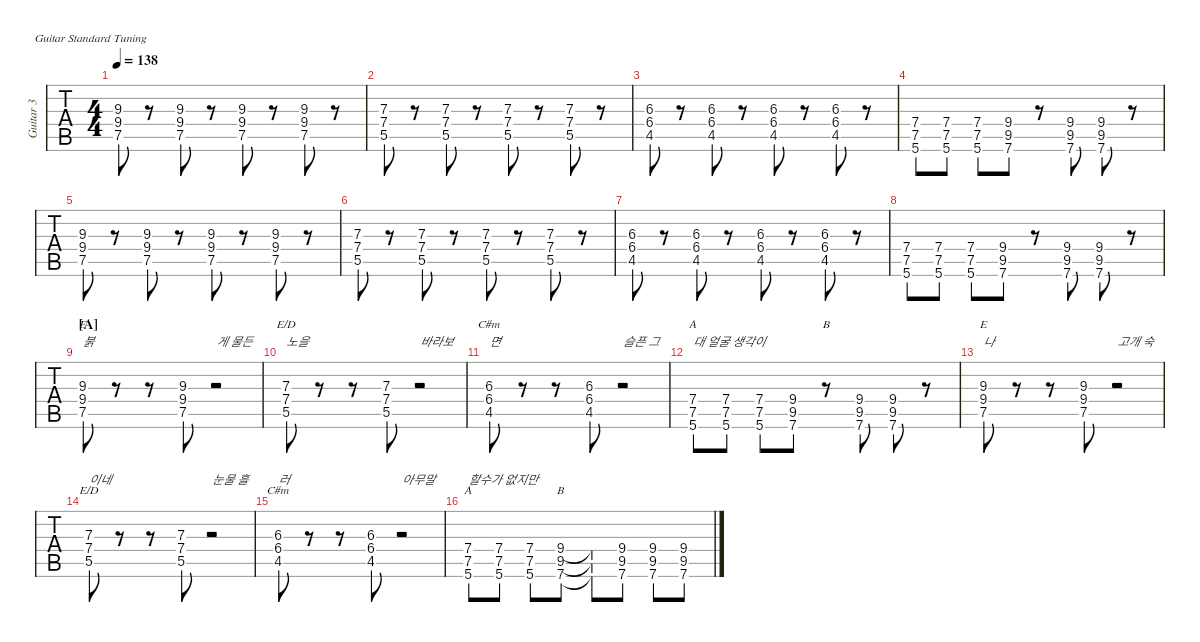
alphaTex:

\defaultSystemsLayout 4
\hideDynamics
\bracketExtendMode nobrackets
\track ("Guitar 3" "Guitar 3") {defaultSystemsLayout 4 instrument distortionguitar}
\staff {tabs}
\tuning (E4 B3 G3 D3 A2 E2)
\chord ("E" x x 9 9 7 x) {firstfret 7 showdiagram false showfingering false}
\chord ("E/D" x x 7 7 5 x) {firstfret 5 showdiagram false showfingering false}
\chord ("C#m" x x 6 6 4 x) {firstfret 4 showdiagram false showfingering false}
\chord ("A" x x x 7 7 5) {firstfret 5 showdiagram false showfingering false}
\chord ("B" x x x x x x)
\chord ("B" x x x 9 9 7) {firstfret 7 showdiagram false showfingering false}
\ts (4 4)
\tempo 138
\clef g2
\ks c
(7.5 9.4 9.3).8{dy mf} r.8 (7.5 9.4 9.3).8 r.8 (7.5 9.4 9.3).8 r.8 (7.5 9.4 9.3).8 r.8 |
(7.3 7.4 5.5).8 r.8 (7.3 7.4 5.5).8 r.8 (7.3 7.4 5.5).8 r.8 (7.3 7.4 5.5).8 r.8 |
(4.5{acc #} 6.4{acc #} 6.3{acc #}).8 r.8 (4.5{acc #} 6.4{acc #} 6.3{acc #}).8 r.8 (4.5{acc #} 6.4{acc #} 6.3{acc #}).8 r.8 (4.5{acc #} 6.4{acc #} 6.3{acc #}).8 r.8 |
(7.4 7.5 5.6).8 (5.6 7.5 7.4).8 (7.4 7.5 5.6).8 (7.6 9.5{acc #} 9.4).8 r.8 (7.6 9.5{acc #} 9.4).8 (7.6 9.5{acc #} 9.4).8 r.8 |
(7.5 9.4 9.3).8 r.8 (7.5 9.4 9.3).8 r.8 (7.5 9.4 9.3).8 r.8 (7.5 9.4 9.3).8 r.8 |
(7.3 7.4 5.5).8 r.8 (7.3 7.4 5.5).8 r.8 (7.3 7.4 5.5).8 r.8 (7.3 7.4 5.5).8 r.8 |
(4.5{acc #} 6.4{acc #} 6.3{acc #}).8 r.8 (4.5{acc #} 6.4{acc #} 6.3{acc #}).8 r.8 (4.5{acc #} 6.4{acc #} 6.3{acc #}).8 r.8 (4.5{acc #} 6.4{acc #} 6.3{acc #}).8 r.8 |
(7.4 7.5 5.6).8 (5.6 7.5 7.4).8 (7.4 7.5 5.6).8 (7.6 9.5{acc #} 9.4).8 r.8 (7.6 9.5{acc #} 9.4).8 (7.6 9.5{acc #} 9.4).8 r.8 |
\section ("A" "")
(7.5 9.4 9.3).8{ch "E" txt "붉"} r.8 r.8 (7.5 9.4 9.3).8 r.2{txt "게 물든"} |
(5.5 7.4 7.3).8{ch "E/D" txt "노을"} r.8 r.8 (5.5 7.4 7.3).8 r.2{txt "바라보"} |
(4.5{acc #} 6.4{acc #} 6.3{acc #}).8{ch "C#m" txt "면"} r.8 r.8 (4.5{acc #} 6.4{acc #} 6.3{acc #}).8 r.2{txt "슬픈 그"} |
(5.6 7.5 7.4).8{ch "A" txt "대 얼굴 생각이"} (7.4 7.5 5.6).8 (5.6 7.5 7.4).8 (9.4 9.5{acc #} 7.6).8 r.8{ch "B"} (9.4 9.5{acc #} 7.6).8 (7.6 9.5{acc #} 9.4).8 r.8 |
(7.5 9.4 9.3).8{ch "E" txt "나"} r.8 r.8 (7.5 9.4 9.3).8 r.2{txt "고개 숙"} |
(5.5 7.4 7.3).8{ch "E/D" txt "이네"} r.8 r.8 (5.5 7.4 7.3).8 r.2{txt "눈물 흘"} |
(4.5{acc #} 6.4{acc #} 6.3{acc #}).8{ch "C#m" txt "러"} r.8 r.8 (4.5{acc #} 6.4{acc #} 6.3{acc #}).8 r.2{txt "아무말"} |
(5.6 7.5 7.4).8{ch "A" txt "할수가 없지만"} (7.4 7.5 5.6).8 (5.6 7.5 7.4).8 (9.4 9.5{acc #} 7.6).8{ch "B"} (9.4{t} 9.5{t acc #} 7.6{t}).8 (9.4 9.5{acc #} 7.6).8 (7.6 9.5{acc #} 9.4).8 (7.6 9.5{acc #} 9.4).8
